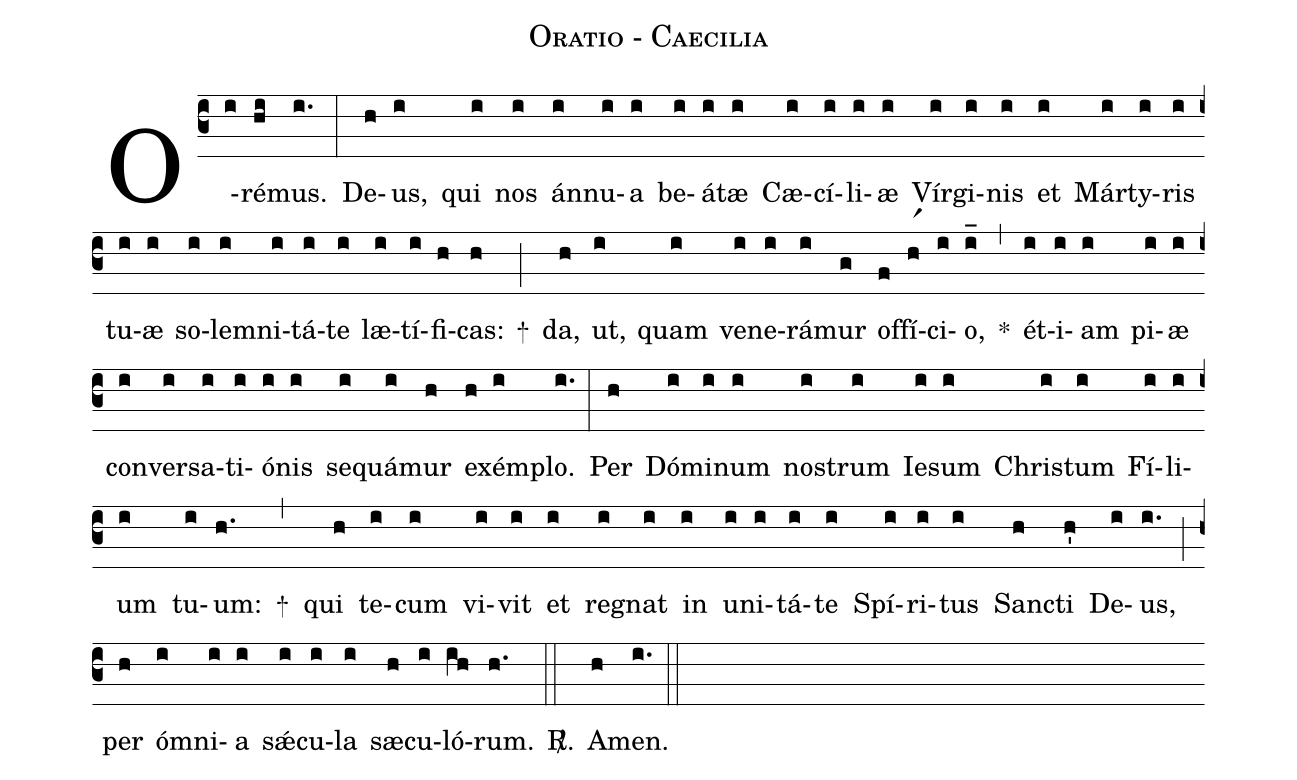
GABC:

name: Oratio - Caecilia;
%%
(c3)
O(i)ré(hi)mus.(i.) (:)

De(h)us,(i) qui(i) nos(i) án(i)nu(i)a(i) be(i)á(i)tæ(i) Cæ(i)cí(i)li(i)æ(i) Vír(i)gi(i)nis(i) et(i) Már(i)ty(i)ris(i) tu(i)æ(i) so(i)lem(i)ni(i)tá(i)te(i) læ(i)tí(i)fi(h)cas:(h) +(;)
da,(h) ut,(i) quam(i) ve(i)ne(i)rá(i)mur(g) of(f)fí(hr1)ci(i)o,(i_) *(,)
ét(i)i(i)am(i) pi(i)æ(i) con(i)ver(i)sa(i)ti(i)ó(i)nis(i) se(i)quá(i)mur(h) ex(h)ém(i)plo.(i.) (:)

Per(h) Dó(i)mi(i)num(i) nos(i)trum(i) Ie(i)sum(i) Chris(i)tum(i) Fí(i)li(i)um(i) tu(i)um:(h.) +(,)
qui(h) te(i)cum(i) vi(i)vit(i) et(i) reg(i)nat(i) in(i) u(i)ni(i)tá(i)te(i) Spí(i)ri(i)tus(i) San(h)cti(h') De(i)us,(i.) (;)
per(h) óm(i)ni(i)a(i) sǽ(i)cu(i)la(i) sæ(h)cu(i)ló(ih)rum.(h.) <sp>R/</sp>.(::)
A(h)men.(i.) (::)
